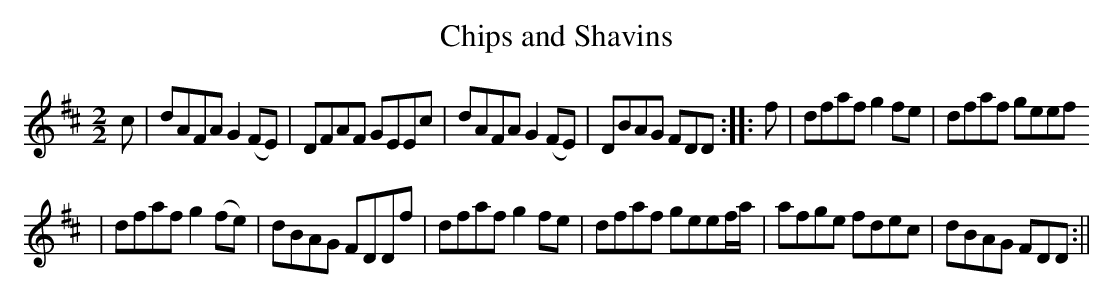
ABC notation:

X:1
T:Chips and Shavins
M:2/2
L:1/8
K:D major
c|dAFA G2 (FE)|DFAF GEEc|dAFA G2 (FE)|DBAG FDD:||:f|dfaf g2 fe|dfaf geef
|dfaf g2 (fe)|dBAG FDDf|dfaf g2 fe|dfaf geef/2a/2|afge fdec|dBAG FDD:||
